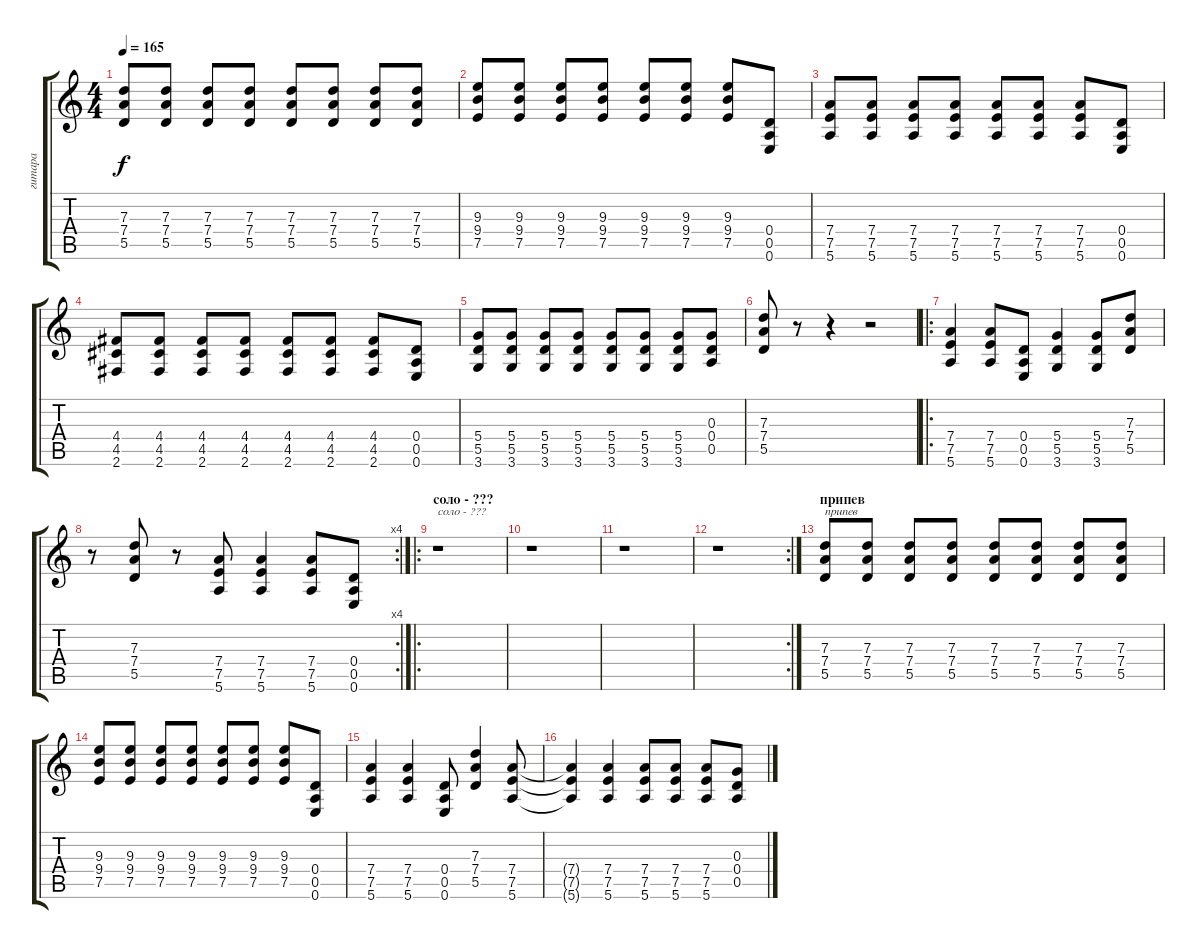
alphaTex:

\track ("гитара" "гитара") {instrument overdrivenguitar}
\staff {score tabs}
\tuning (E4 B3 G3 D3 A2 E2) {hide}
\ts (4 4)
\tempo 165
\clef g2
\ks c
(7.3 7.4 5.5).8{dy f} (7.3 7.4 5.5).8 (7.3 7.4 5.5).8 (7.3 7.4 5.5).8 (7.3 7.4 5.5).8 (7.3 7.4 5.5).8 (7.3 7.4 5.5).8 (7.3 7.4 5.5).8 |
(9.3 9.4 7.5).8 (9.3 9.4 7.5).8 (9.3 9.4 7.5).8 (9.3 9.4 7.5).8 (9.3 9.4 7.5).8 (9.3 9.4 7.5).8 (9.3 9.4 7.5).8 (0.4 0.5 0.6).8 |
(7.4 7.5 5.6).8 (7.4 7.5 5.6).8 (7.4 7.5 5.6).8 (7.4 7.5 5.6).8 (7.4 7.5 5.6).8 (7.4 7.5 5.6).8 (7.4 7.5 5.6).8 (0.4 0.5 0.6).8 |
(4.4 4.5 2.6).8 (4.4 4.5 2.6).8 (4.4 4.5 2.6).8 (4.4 4.5 2.6).8 (4.4 4.5 2.6).8 (4.4 4.5 2.6).8 (4.4 4.5 2.6).8 (0.4 0.5 0.6).8 |
(5.4 5.5 3.6).8 (5.4 5.5 3.6).8 (5.4 5.5 3.6).8 (5.4 5.5 3.6).8 (5.4 5.5 3.6).8 (5.4 5.5 3.6).8 (5.4 5.5 3.6).8 (0.3 0.4 0.5).8 |
(7.3 7.4 5.5).8 r.8 r.4 r.2 |
\ro
(7.4 7.5 5.6).4 (7.4 7.5 5.6).8 (0.4 0.5 0.6).8 (5.4 5.5 3.6).4 (5.4 5.5 3.6).8 (7.3 7.4 5.5).8 |
\rc 4
r.8 (7.3 7.4 5.5).8 r.8 (7.4 7.5 5.6).8 (7.4 7.5 5.6).4 (7.4 7.5 5.6).8 (0.4 0.5 0.6).8 |
\ro
\section ("" "соло - ???")
r.1{txt "соло - ???"} |
r.1 |
r.1 |
\rc 2
r.1 |
\section ("" "припев")
(7.3 7.4 5.5).8{txt "припев"} (7.3 7.4 5.5).8 (7.3 7.4 5.5).8 (7.3 7.4 5.5).8 (7.3 7.4 5.5).8 (7.3 7.4 5.5).8 (7.3 7.4 5.5).8 (7.3 7.4 5.5).8 |
(9.3 9.4 7.5).8 (9.3 9.4 7.5).8 (9.3 9.4 7.5).8 (9.3 9.4 7.5).8 (9.3 9.4 7.5).8 (9.3 9.4 7.5).8 (9.3 9.4 7.5).8 (0.4 0.5 0.6).8 |
(7.4 7.5 5.6).4 (7.4 7.5 5.6).4 (0.4 0.5 0.6).8 (7.3 7.4 5.5).4 (7.4 7.5 5.6).8 |
(7.4{t} 7.5{t} 5.6{t}).4 (7.4 7.5 5.6).4 (7.4 7.5 5.6).8 (7.4 7.5 5.6).8 (7.4 7.5 5.6).8 (0.3 0.4 0.5).8
